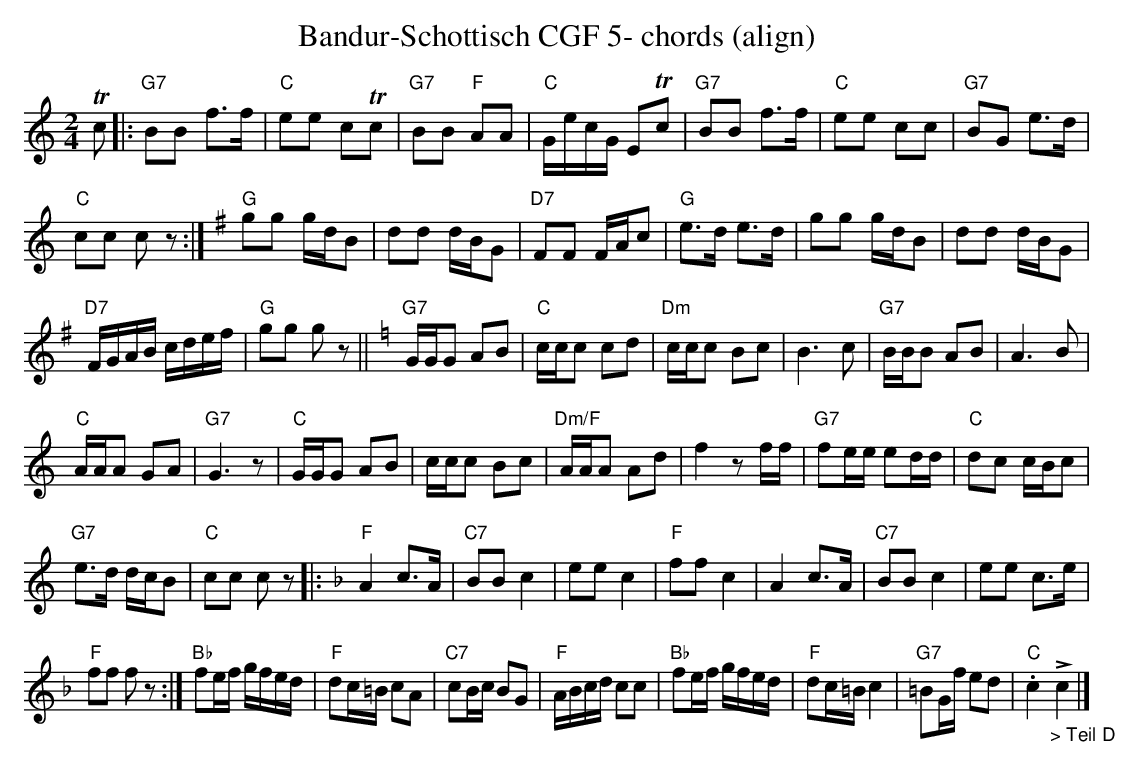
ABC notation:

X:1
T:Bandur-Schottisch CGF 5- chords (align)
M:2/4
L:1/16
K:Cmaj%%MIDI gchordon
Tc2 |: "G7"B2B2 f3f | "C"e2e2 c2Tc2 | "G7"B2B2 "F"A2A2 | "C"GecG E2Tc2 | "G7"B2B2 f3f | "C"e2e2 c2c2 | \
"G7"B2G2 e3d |
 "C"c2c2 c2z2 :| [K:Gmaj] "G"g2g2 gdB2 | d2d2 dBG2 | "D7"F2F2 FAc2 | "G"e3d e3d | g2g2 gdB2 | \
d2d2 dBG2 |
 "D7"FGAB cdef | "G"g2g2 g2z2 || [K:Cmaj] "G7"GGG2 A2B2 | "C"ccc2 c2d2 | "Dm"ccc2 B2c2 | B6c2 | \
"G7"BBB2 A2B2 | A6B2 |
 "C"AAA2 G2A2 | "G7"G6z2 | "C"GGG2 A2B2 | ccc2 B2c2 | "Dm/F"AAA2 A2d2 | \
f4z2ff | "G7"f2ee e2dd | "C"d2c2 cBc2 |
 "G7"e3d dcB2 | "C"c2c2 c2z2 |: [K:Fmaj] "F"A4 c3A | "C7"B2B2c4 | \
e2e2c4 | "F"f2f2c4 | A4c3A | "C7"B2B2c4 | e2e2 c3e |
 "F"f2f2 f2z2 :| "Bb"f2ef gfed | \
"F"d2c=B c2A2 | "C7"c2Bc B2G2 | "F"ABcd c2c2 | "Bb"f2ef gfed | "F"d2c=Bc4 | "G7"=B2Gf e2d2 | "C".c4"_> Teil D"!>!c4 |]
